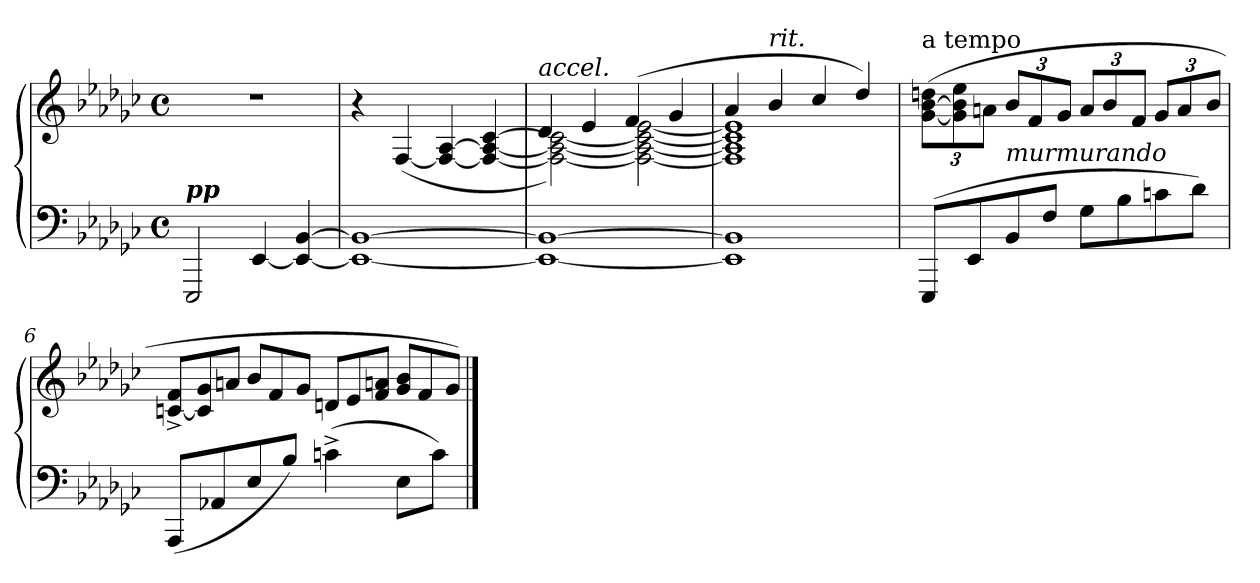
**kern	**kern
*part1	*part1
*staff2	*staff1
*clefF4	*clefG2
*k[b-e-a-d-g-c-]	*k[b-e-a-d-g-c-]
*M4/4	*M4/4
*met(c)	*met(c)
=1	=1
!LO:TX:a:Bi:t=pp	!
2EEE-/	1r
[4EE-/	.
4EE-_/ [4BB-/	.
=2	=2
1EE-_ 1BB-_	4r
.	(>[4F/
.	4F_/ [4A-/
.	4F_/ 4A-_/ [4c-/
=3	=3
*	*^
!	!LO:TX:a:i:t=accel.	!
1EE-_ 1BB-_	4d-/	2F_\ 2A-_\ 2c-_\)
.	4e-/	.
.	(<4f/	2F_\ 2A-_\ 2c-_\ [2e-\
.	4g-/	.
=4	=4	=4
1EE-] 1BB-]	4a-/	1F] 1A-] 1c-] 1e-]
!	!LO:TX:a:i:t=rit.	!
.	4b-/	.
.	4cc-/	.
.	4dd-/)	.
*	*v	*v
!!LO:LB:g=z
=5	=5
*	*Xbrackettup
!	!LO:TX:a:t=a tempo
(>8EEE-/L	(>[12g-\ [12b-\ 12ddn\L
.	12g-]\ 12b-]\ 12ee-\
8EE-/	.
.	12an\J
!LO:TX:a:i:t=murmurando	!
8BB-/	12b-/L
.	12f/
8F/J	.
.	12g-/J
8G-\L	12a/L
.	12b-/
8B-\	.
.	12f/J
8cn\	12g-/L
.	12a/
8d-\J)	.
.	12b-/J
=6	=6
*	*Xtuplet
(<8AAA-/L	[12cn^/ 12f^/L
.	12c]/ 12g-/
8AA-X/	.
.	12an/J
8E-/	12b-/L
.	12f/
8B-/J)	.
.	12g-/J
(>4cn^\	12dn/L
.	12e-/
.	12f/ 12an/J
8E-\L	12g-/ 12b-/L
.	12f/
8c\J)	.
.	12g-/J)
==	==
*-	*-
